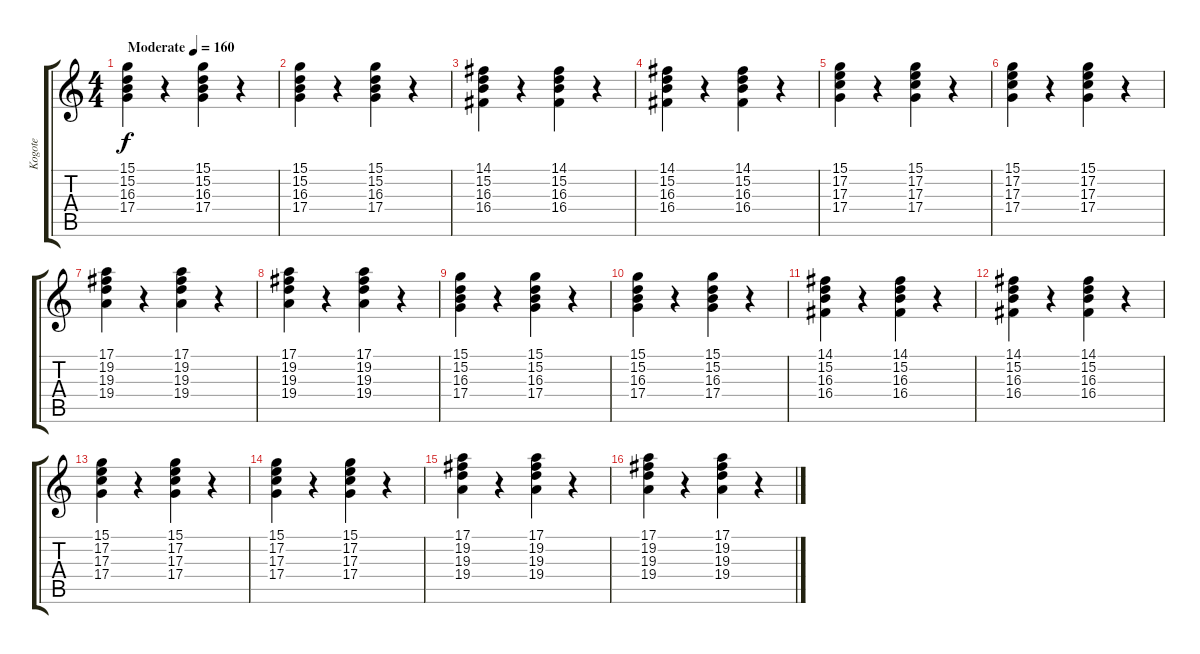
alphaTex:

\track ("Kogote" "Kogote") {instrument drawbarorgan}
\staff {score tabs}
\tuning (E4 B3 G3 D3 A2 E2) {hide}
\ts (4 4)
\tempo (160 "Moderate")
\clef g2
\ks c
(15.1 15.2 16.3 17.4).4{dy f instrument drawbarorgan} r.4 (15.1 15.2 16.3 17.4).4 r.4 |
(15.1 15.2 16.3 17.4).4 r.4 (15.1 15.2 16.3 17.4).4 r.4 |
(14.1 15.2 16.3 16.4).4 r.4 (14.1 15.2 16.3 16.4).4 r.4 |
(14.1 15.2 16.3 16.4).4 r.4 (14.1 15.2 16.3 16.4).4 r.4 |
(15.1 17.2 17.3 17.4).4 r.4 (15.1 17.2 17.3 17.4).4 r.4 |
(15.1 17.2 17.3 17.4).4 r.4 (15.1 17.2 17.3 17.4).4 r.4 |
(17.1 19.2 19.3 19.4).4 r.4 (17.1 19.2 19.3 19.4).4 r.4 |
(17.1 19.2 19.3 19.4).4 r.4 (17.1 19.2 19.3 19.4).4 r.4 |
(15.1 15.2 16.3 17.4).4 r.4 (15.1 15.2 16.3 17.4).4 r.4 |
(15.1 15.2 16.3 17.4).4 r.4 (15.1 15.2 16.3 17.4).4 r.4 |
(14.1 15.2 16.3 16.4).4 r.4 (14.1 15.2 16.3 16.4).4 r.4 |
(14.1 15.2 16.3 16.4).4 r.4 (14.1 15.2 16.3 16.4).4 r.4 |
(15.1 17.2 17.3 17.4).4 r.4 (15.1 17.2 17.3 17.4).4 r.4 |
(15.1 17.2 17.3 17.4).4 r.4 (15.1 17.2 17.3 17.4).4 r.4 |
(17.1 19.2 19.3 19.4).4 r.4 (17.1 19.2 19.3 19.4).4 r.4 |
(17.1 19.2 19.3 19.4).4 r.4 (17.1 19.2 19.3 19.4).4 r.4
